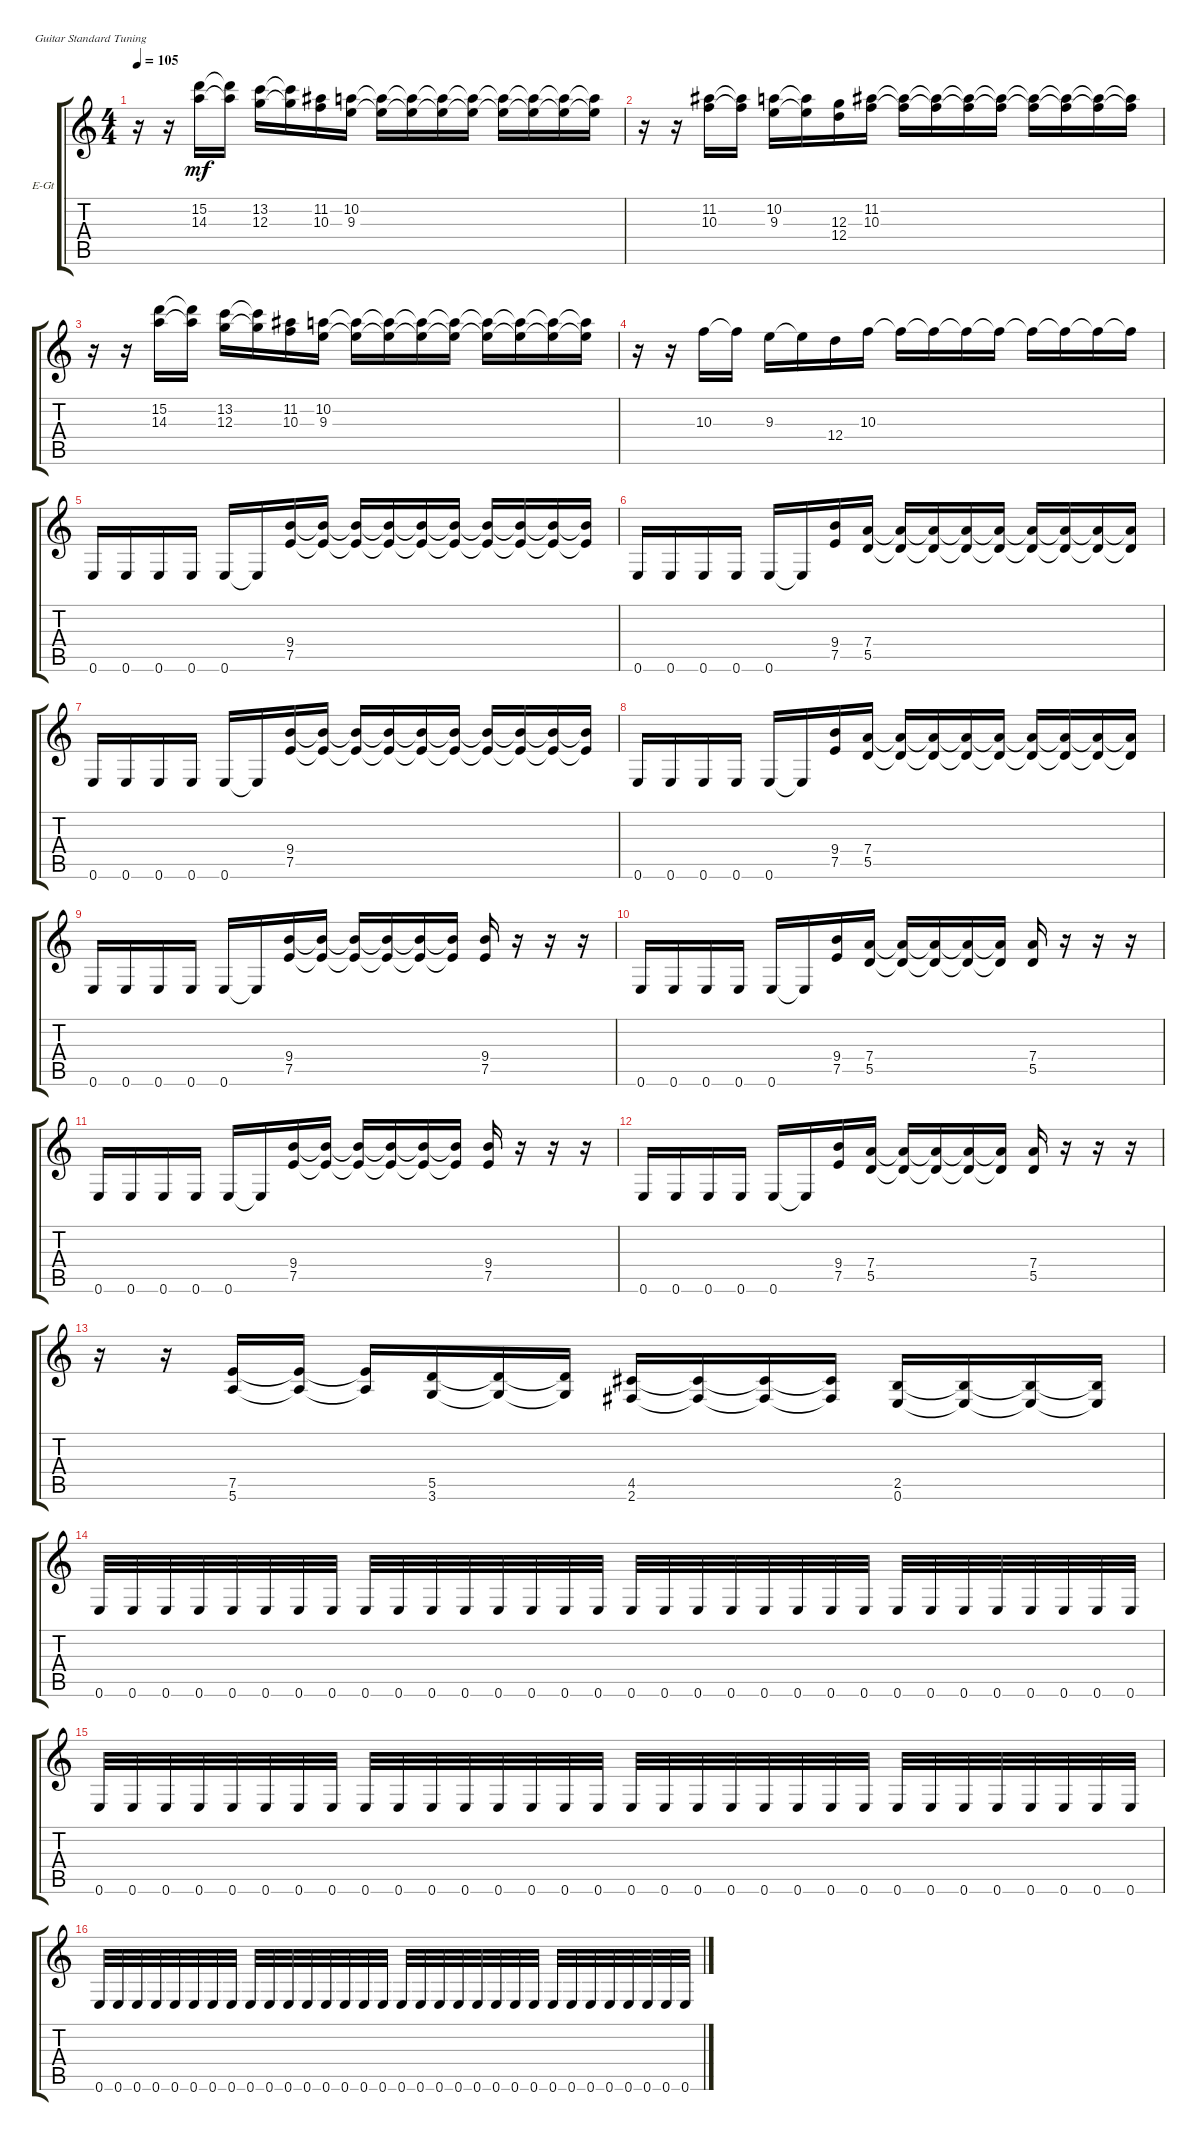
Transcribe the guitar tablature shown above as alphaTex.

\defaultSystemsLayout 4
\bracketExtendMode groupsimilarinstruments
\firstSystemTrackNameOrientation horizontal
\otherSystemsTrackNameOrientation horizontal
\track ("Electric Guitar" "E-Gt") {instrument distortionguitar}
\staff {score tabs}
\tuning (E4 B3 G3 D3 A2 E2)
\ts (4 4)
\tempo 105
\clef g2
\ks c
r.16{dy mf} r.16 (14.3 15.2).16 (14.3{t} 15.2{t}).16 (12.3 13.2).16 (12.3{t} 13.2{t}).16 (10.3 11.2).16 (9.3 10.2).16 (9.3{t} 10.2{t}).16 (9.3{t} 10.2{t}).16 (9.3{t} 10.2{t}).16 (9.3{t} 10.2{t}).16 (9.3{t} 10.2{t}).16 (9.3{t} 10.2{t}).16 (9.3{t} 10.2{t}).16 (9.3{t} 10.2{t}).16 |
r.16 r.16 (10.3 11.2).16 (10.3{t} 11.2{t}).16 (9.3 10.2).16 (9.3{t} 10.2{t}).16 (12.4 12.3).16 (10.3 11.2).16 (10.3{t} 11.2{t}).16 (10.3{t} 11.2{t}).16 (10.3{t} 11.2{t}).16 (10.3{t} 11.2{t}).16 (10.3{t} 11.2{t}).16 (10.3{t} 11.2{t}).16 (10.3{t} 11.2{t}).16 (10.3{t} 11.2{t}).16 |
r.16 r.16 (14.3 15.2).16 (14.3{t} 15.2{t}).16 (12.3 13.2).16 (12.3{t} 13.2{t}).16 (10.3 11.2).16 (9.3 10.2).16 (9.3{t} 10.2{t}).16 (9.3{t} 10.2{t}).16 (9.3{t} 10.2{t}).16 (9.3{t} 10.2{t}).16 (9.3{t} 10.2{t}).16 (9.3{t} 10.2{t}).16 (9.3{t} 10.2{t}).16 (9.3{t} 10.2{t}).16 |
r.16 r.16 10.3.16 10.3{t}.16 9.3.16 9.3{t}.16 12.4.16 10.3.16 10.3{t}.16 10.3{t}.16 10.3{t}.16 10.3{t}.16 10.3{t}.16 10.3{t}.16 10.3{t}.16 10.3{t}.16 |
0.6.16 0.6.16 0.6.16 0.6.16 0.6.16 0.6{t}.16 (7.5 9.4).16 (7.5{t} 9.4{t}).16 (7.5{t} 9.4{t}).16 (7.5{t} 9.4{t}).16 (7.5{t} 9.4{t}).16 (7.5{t} 9.4{t}).16 (7.5{t} 9.4{t}).16 (7.5{t} 9.4{t}).16 (7.5{t} 9.4{t}).16 (7.5{t} 9.4{t}).16 |
0.6.16 0.6.16 0.6.16 0.6.16 0.6.16 0.6{t}.16 (7.5 9.4).16 (5.5 7.4).16 (5.5{t} 7.4{t}).16 (5.5{t} 7.4{t}).16 (5.5{t} 7.4{t}).16 (5.5{t} 7.4{t}).16 (5.5{t} 7.4{t}).16 (5.5{t} 7.4{t}).16 (5.5{t} 7.4{t}).16 (5.5{t} 7.4{t}).16 |
0.6.16 0.6.16 0.6.16 0.6.16 0.6.16 0.6{t}.16 (7.5 9.4).16 (7.5{t} 9.4{t}).16 (7.5{t} 9.4{t}).16 (7.5{t} 9.4{t}).16 (7.5{t} 9.4{t}).16 (7.5{t} 9.4{t}).16 (7.5{t} 9.4{t}).16 (7.5{t} 9.4{t}).16 (7.5{t} 9.4{t}).16 (7.5{t} 9.4{t}).16 |
0.6.16 0.6.16 0.6.16 0.6.16 0.6.16 0.6{t}.16 (7.5 9.4).16 (5.5 7.4).16 (5.5{t} 7.4{t}).16 (5.5{t} 7.4{t}).16 (5.5{t} 7.4{t}).16 (5.5{t} 7.4{t}).16 (5.5{t} 7.4{t}).16 (5.5{t} 7.4{t}).16 (5.5{t} 7.4{t}).16 (5.5{t} 7.4{t}).16 |
0.6.16 0.6.16 0.6.16 0.6.16 0.6.16 0.6{t}.16 (7.5 9.4).16 (7.5{t} 9.4{t}).16 (7.5{t} 9.4{t}).16 (7.5{t} 9.4{t}).16 (7.5{t} 9.4{t}).16 (7.5{t} 9.4{t}).16 (7.5 9.4).16 r.16 r.16 r.16 |
0.6.16 0.6.16 0.6.16 0.6.16 0.6.16 0.6{t}.16 (7.5 9.4).16 (5.5 7.4).16 (5.5{t} 7.4{t}).16 (5.5{t} 7.4{t}).16 (5.5{t} 7.4{t}).16 (5.5{t} 7.4{t}).16 (5.5 7.4).16 r.16 r.16 r.16 |
0.6.16 0.6.16 0.6.16 0.6.16 0.6.16 0.6{t}.16 (7.5 9.4).16 (7.5{t} 9.4{t}).16 (7.5{t} 9.4{t}).16 (7.5{t} 9.4{t}).16 (7.5{t} 9.4{t}).16 (7.5{t} 9.4{t}).16 (7.5 9.4).16 r.16 r.16 r.16 |
0.6.16 0.6.16 0.6.16 0.6.16 0.6.16 0.6{t}.16 (7.5 9.4).16 (5.5 7.4).16 (5.5{t} 7.4{t}).16 (5.5{t} 7.4{t}).16 (5.5{t} 7.4{t}).16 (5.5{t} 7.4{t}).16 (5.5 7.4).16 r.16 r.16 r.16 |
r.16 r.16 (5.6 7.5).16 (5.6{t} 7.5{t}).16 (5.6{t} 7.5{t}).16 (3.6 5.5).16 (3.6{t} 5.5{t}).16 (3.6{t} 5.5{t}).16 (2.6 4.5).16 (2.6{t} 4.5{t}).16 (2.6{t} 4.5{t}).16 (2.6{t} 4.5{t}).16 (0.6 2.5).16 (0.6{t} 2.5{t}).16 (0.6{t} 2.5{t}).16 (0.6{t} 2.5{t}).16 |
0.6.32 0.6.32 0.6.32 0.6.32 0.6.32 0.6.32 0.6.32 0.6.32 0.6.32 0.6.32 0.6.32 0.6.32 0.6.32 0.6.32 0.6.32 0.6.32 0.6.32 0.6.32 0.6.32 0.6.32 0.6.32 0.6.32 0.6.32 0.6.32 0.6.32 0.6.32 0.6.32 0.6.32 0.6.32 0.6.32 0.6.32 0.6.32 |
0.6.32 0.6.32 0.6.32 0.6.32 0.6.32 0.6.32 0.6.32 0.6.32 0.6.32 0.6.32 0.6.32 0.6.32 0.6.32 0.6.32 0.6.32 0.6.32 0.6.32 0.6.32 0.6.32 0.6.32 0.6.32 0.6.32 0.6.32 0.6.32 0.6.32 0.6.32 0.6.32 0.6.32 0.6.32 0.6.32 0.6.32 0.6.32 |
0.6.32 0.6.32 0.6.32 0.6.32 0.6.32 0.6.32 0.6.32 0.6.32 0.6.32 0.6.32 0.6.32 0.6.32 0.6.32 0.6.32 0.6.32 0.6.32 0.6.32 0.6.32 0.6.32 0.6.32 0.6.32 0.6.32 0.6.32 0.6.32 0.6.32 0.6.32 0.6.32 0.6.32 0.6.32 0.6.32 0.6.32 0.6.32
